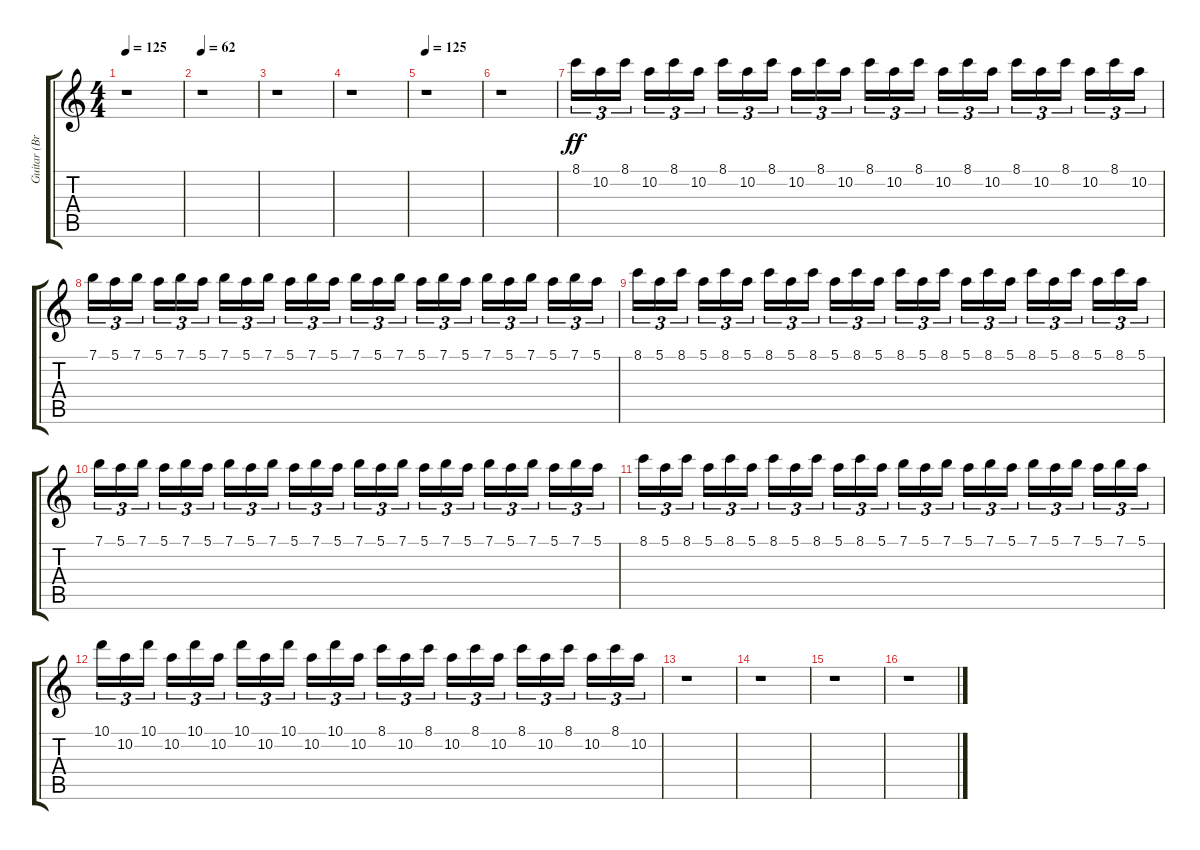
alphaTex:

\track ("Guitar (Bridge)" "Guitar (Br") {instrument distortionguitar}
\staff {score tabs}
\tuning (E4 B3 G3 D3 A2 E2) {hide}
\ts (4 4)
\tempo 125
\clef g2
\ks c
r.1{dy ff instrument distortionguitar} |
\tempo 62
r.1 |
r.1 |
r.1 |
\tempo 125
r.1 |
r.1 |
8.1.16{tu (3 2)} 10.2.16{tu (3 2)} 8.1.16{tu (3 2)} 10.2.16{tu (3 2)} 8.1.16{tu (3 2)} 10.2.16{tu (3 2)} 8.1.16{tu (3 2)} 10.2.16{tu (3 2)} 8.1.16{tu (3 2)} 10.2.16{tu (3 2)} 8.1.16{tu (3 2)} 10.2.16{tu (3 2)} 8.1.16{tu (3 2)} 10.2.16{tu (3 2)} 8.1.16{tu (3 2)} 10.2.16{tu (3 2)} 8.1.16{tu (3 2)} 10.2.16{tu (3 2)} 8.1.16{tu (3 2)} 10.2.16{tu (3 2)} 8.1.16{tu (3 2)} 10.2.16{tu (3 2)} 8.1.16{tu (3 2)} 10.2.16{tu (3 2)} |
7.1.16{tu (3 2)} 5.1.16{tu (3 2)} 7.1.16{tu (3 2)} 5.1.16{tu (3 2)} 7.1.16{tu (3 2)} 5.1.16{tu (3 2)} 7.1.16{tu (3 2)} 5.1.16{tu (3 2)} 7.1.16{tu (3 2)} 5.1.16{tu (3 2)} 7.1.16{tu (3 2)} 5.1.16{tu (3 2)} 7.1.16{tu (3 2)} 5.1.16{tu (3 2)} 7.1.16{tu (3 2)} 5.1.16{tu (3 2)} 7.1.16{tu (3 2)} 5.1.16{tu (3 2)} 7.1.16{tu (3 2)} 5.1.16{tu (3 2)} 7.1.16{tu (3 2)} 5.1.16{tu (3 2)} 7.1.16{tu (3 2)} 5.1.16{tu (3 2)} |
8.1.16{tu (3 2)} 5.1.16{tu (3 2)} 8.1.16{tu (3 2)} 5.1.16{tu (3 2)} 8.1.16{tu (3 2)} 5.1.16{tu (3 2)} 8.1.16{tu (3 2)} 5.1.16{tu (3 2)} 8.1.16{tu (3 2)} 5.1.16{tu (3 2)} 8.1.16{tu (3 2)} 5.1.16{tu (3 2)} 8.1.16{tu (3 2)} 5.1.16{tu (3 2)} 8.1.16{tu (3 2)} 5.1.16{tu (3 2)} 8.1.16{tu (3 2)} 5.1.16{tu (3 2)} 8.1.16{tu (3 2)} 5.1.16{tu (3 2)} 8.1.16{tu (3 2)} 5.1.16{tu (3 2)} 8.1.16{tu (3 2)} 5.1.16{tu (3 2)} |
7.1.16{tu (3 2)} 5.1.16{tu (3 2)} 7.1.16{tu (3 2)} 5.1.16{tu (3 2)} 7.1.16{tu (3 2)} 5.1.16{tu (3 2)} 7.1.16{tu (3 2)} 5.1.16{tu (3 2)} 7.1.16{tu (3 2)} 5.1.16{tu (3 2)} 7.1.16{tu (3 2)} 5.1.16{tu (3 2)} 7.1.16{tu (3 2)} 5.1.16{tu (3 2)} 7.1.16{tu (3 2)} 5.1.16{tu (3 2)} 7.1.16{tu (3 2)} 5.1.16{tu (3 2)} 7.1.16{tu (3 2)} 5.1.16{tu (3 2)} 7.1.16{tu (3 2)} 5.1.16{tu (3 2)} 7.1.16{tu (3 2)} 5.1.16{tu (3 2)} |
8.1.16{tu (3 2)} 5.1.16{tu (3 2)} 8.1.16{tu (3 2)} 5.1.16{tu (3 2)} 8.1.16{tu (3 2)} 5.1.16{tu (3 2)} 8.1.16{tu (3 2)} 5.1.16{tu (3 2)} 8.1.16{tu (3 2)} 5.1.16{tu (3 2)} 8.1.16{tu (3 2)} 5.1.16{tu (3 2)} 7.1.16{tu (3 2)} 5.1.16{tu (3 2)} 7.1.16{tu (3 2)} 5.1.16{tu (3 2)} 7.1.16{tu (3 2)} 5.1.16{tu (3 2)} 7.1.16{tu (3 2)} 5.1.16{tu (3 2)} 7.1.16{tu (3 2)} 5.1.16{tu (3 2)} 7.1.16{tu (3 2)} 5.1.16{tu (3 2)} |
10.1.16{tu (3 2)} 10.2.16{tu (3 2)} 10.1.16{tu (3 2)} 10.2.16{tu (3 2)} 10.1.16{tu (3 2)} 10.2.16{tu (3 2)} 10.1.16{tu (3 2)} 10.2.16{tu (3 2)} 10.1.16{tu (3 2)} 10.2.16{tu (3 2)} 10.1.16{tu (3 2)} 10.2.16{tu (3 2)} 8.1.16{tu (3 2)} 10.2.16{tu (3 2)} 8.1.16{tu (3 2)} 10.2.16{tu (3 2)} 8.1.16{tu (3 2)} 10.2.16{tu (3 2)} 8.1.16{tu (3 2)} 10.2.16{tu (3 2)} 8.1.16{tu (3 2)} 10.2.16{tu (3 2)} 8.1.16{tu (3 2)} 10.2.16{tu (3 2)} |
r.1 |
r.1 |
r.1 |
r.1
